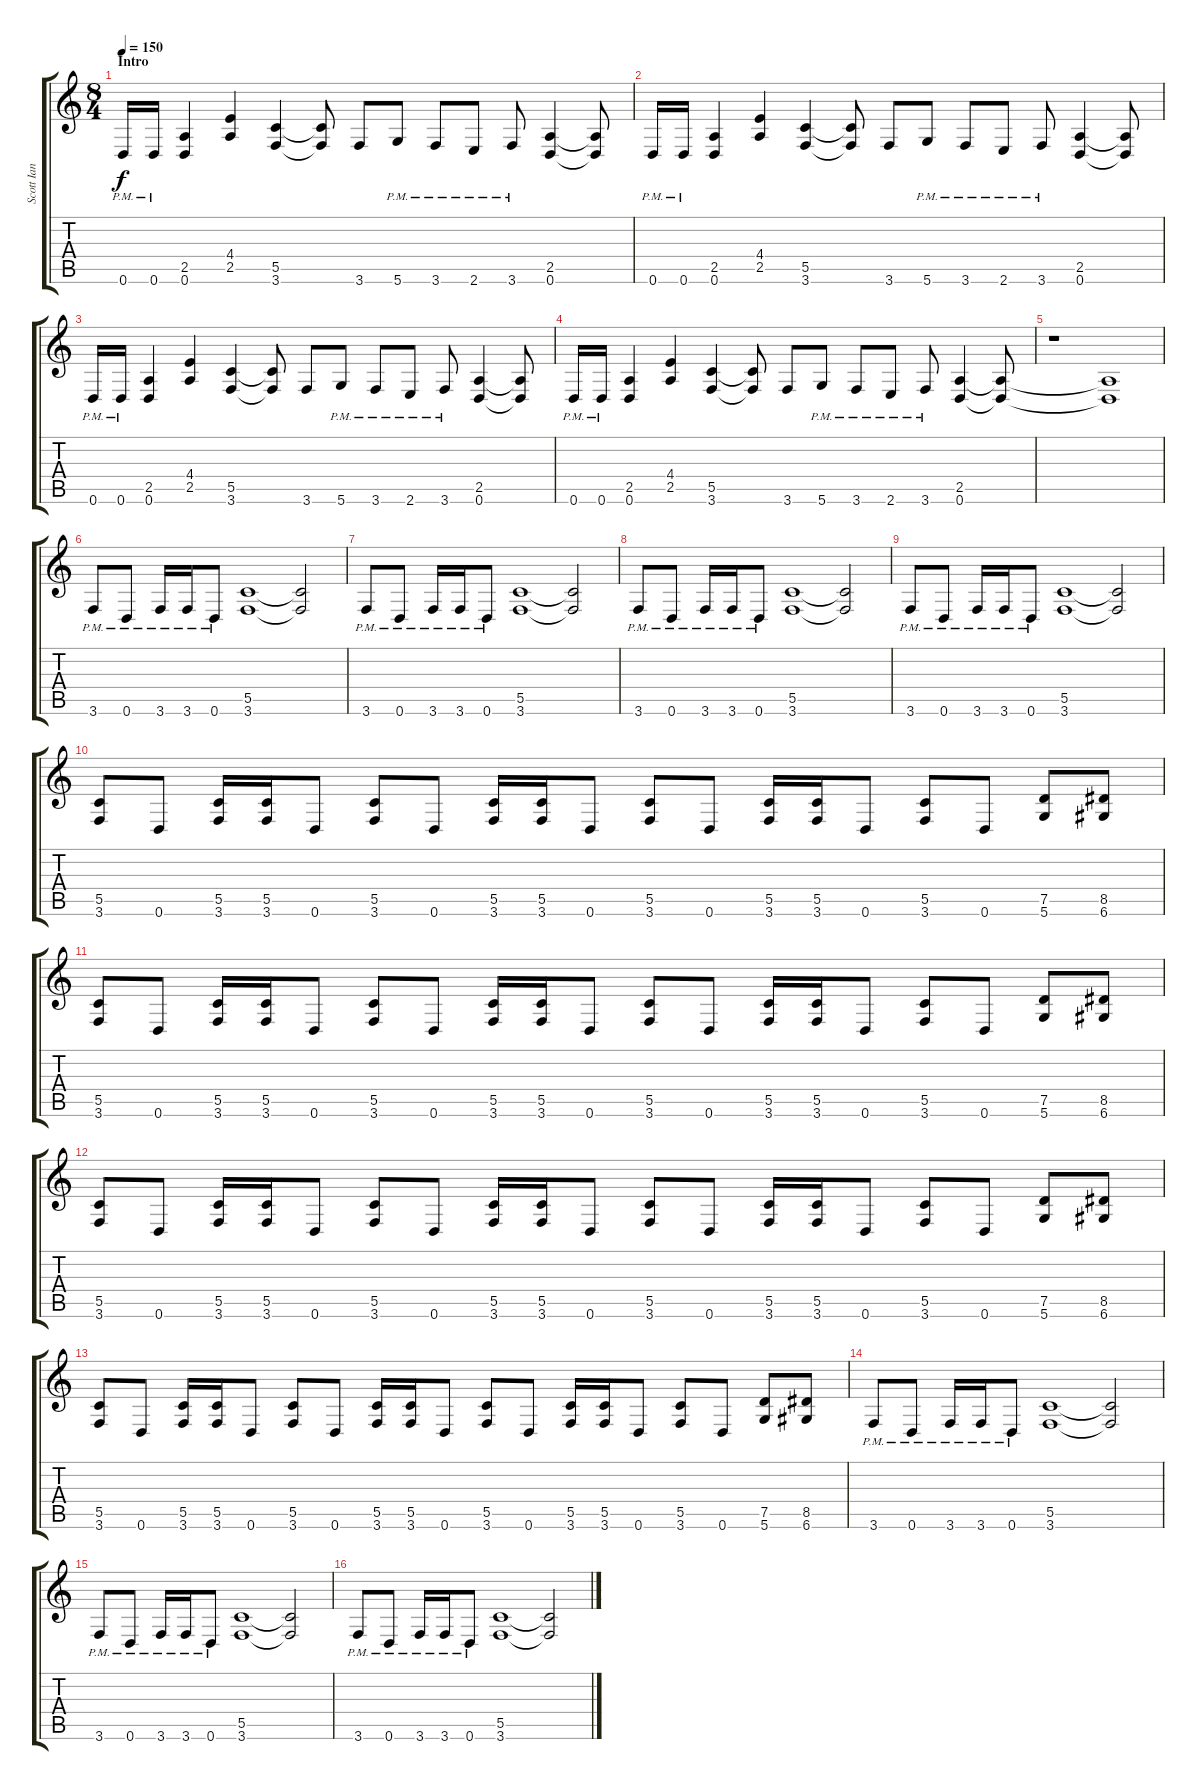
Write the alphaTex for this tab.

\track ("Scott Ian" "Scott Ian") {instrument distortionguitar}
\staff {score tabs}
\tuning (D4 A3 F3 C3 G2 D2) {hide}
\ts (8 4)
\section ("" "Intro")
\tempo 150
\clef g2
\ks c
0.6{pm}.16{dy f instrument distortionguitar} 0.6{pm}.16 (2.5 0.6).4 (4.4 2.5).4 (5.5 3.6).4 (5.5{t} 3.6{t}).8 3.6.8 5.6{pm}.8 3.6{pm}.8 2.6{pm}.8 3.6{pm}.8 (2.5 0.6).4 (2.5{t} 0.6{t}).8 |
0.6{pm}.16 0.6{pm}.16 (2.5 0.6).4 (4.4 2.5).4 (5.5 3.6).4 (5.5{t} 3.6{t}).8 3.6.8 5.6{pm}.8 3.6{pm}.8 2.6{pm}.8 3.6{pm}.8 (2.5 0.6).4 (2.5{t} 0.6{t}).8 |
0.6{pm}.16 0.6{pm}.16 (2.5 0.6).4 (4.4 2.5).4 (5.5 3.6).4 (5.5{t} 3.6{t}).8 3.6.8 5.6{pm}.8 3.6{pm}.8 2.6{pm}.8 3.6{pm}.8 (2.5 0.6).4 (2.5{t} 0.6{t}).8 |
0.6{pm}.16 0.6{pm}.16 (2.5 0.6).4 (4.4 2.5).4 (5.5 3.6).4 (5.5{t} 3.6{t}).8 3.6.8 5.6{pm}.8 3.6{pm}.8 2.6{pm}.8 3.6{pm}.8 (2.5 0.6).4 (2.5{t} 0.6{t}).8 |
r.1 (2.5{t} 0.6{t}).1 |
3.6{pm}.8 0.6{pm}.8 3.6{pm}.16 3.6{pm}.16 0.6{pm}.8 (5.5 3.6).1 (5.5{t} 3.6{t}).2 |
3.6{pm}.8 0.6{pm}.8 3.6{pm}.16 3.6{pm}.16 0.6{pm}.8 (5.5 3.6).1 (5.5{t} 3.6{t}).2 |
3.6{pm}.8 0.6{pm}.8 3.6{pm}.16 3.6{pm}.16 0.6{pm}.8 (5.5 3.6).1 (5.5{t} 3.6{t}).2 |
3.6{pm}.8 0.6{pm}.8 3.6{pm}.16 3.6{pm}.16 0.6{pm}.8 (5.5 3.6).1 (5.5{t} 3.6{t}).2 |
(5.5 3.6).8 0.6.8 (5.5 3.6).16 (5.5 3.6).16 0.6.8 (5.5 3.6).8 0.6.8 (5.5 3.6).16 (5.5 3.6).16 0.6.8 (5.5 3.6).8 0.6.8 (5.5 3.6).16 (5.5 3.6).16 0.6.8 (5.5 3.6).8 0.6.8 (7.5 5.6).8 (8.5 6.6).8 |
(5.5 3.6).8 0.6.8 (5.5 3.6).16 (5.5 3.6).16 0.6.8 (5.5 3.6).8 0.6.8 (5.5 3.6).16 (5.5 3.6).16 0.6.8 (5.5 3.6).8 0.6.8 (5.5 3.6).16 (5.5 3.6).16 0.6.8 (5.5 3.6).8 0.6.8 (7.5 5.6).8 (8.5 6.6).8 |
(5.5 3.6).8 0.6.8 (5.5 3.6).16 (5.5 3.6).16 0.6.8 (5.5 3.6).8 0.6.8 (5.5 3.6).16 (5.5 3.6).16 0.6.8 (5.5 3.6).8 0.6.8 (5.5 3.6).16 (5.5 3.6).16 0.6.8 (5.5 3.6).8 0.6.8 (7.5 5.6).8 (8.5 6.6).8 |
(5.5 3.6).8 0.6.8 (5.5 3.6).16 (5.5 3.6).16 0.6.8 (5.5 3.6).8 0.6.8 (5.5 3.6).16 (5.5 3.6).16 0.6.8 (5.5 3.6).8 0.6.8 (5.5 3.6).16 (5.5 3.6).16 0.6.8 (5.5 3.6).8 0.6.8 (7.5 5.6).8 (8.5 6.6).8 |
3.6{pm}.8 0.6{pm}.8 3.6{pm}.16 3.6{pm}.16 0.6{pm}.8 (5.5 3.6).1 (5.5{t} 3.6{t}).2 |
3.6{pm}.8 0.6{pm}.8 3.6{pm}.16 3.6{pm}.16 0.6{pm}.8 (5.5 3.6).1 (5.5{t} 3.6{t}).2 |
3.6{pm}.8 0.6{pm}.8 3.6{pm}.16 3.6{pm}.16 0.6{pm}.8 (5.5 3.6).1 (5.5{t} 3.6{t}).2
